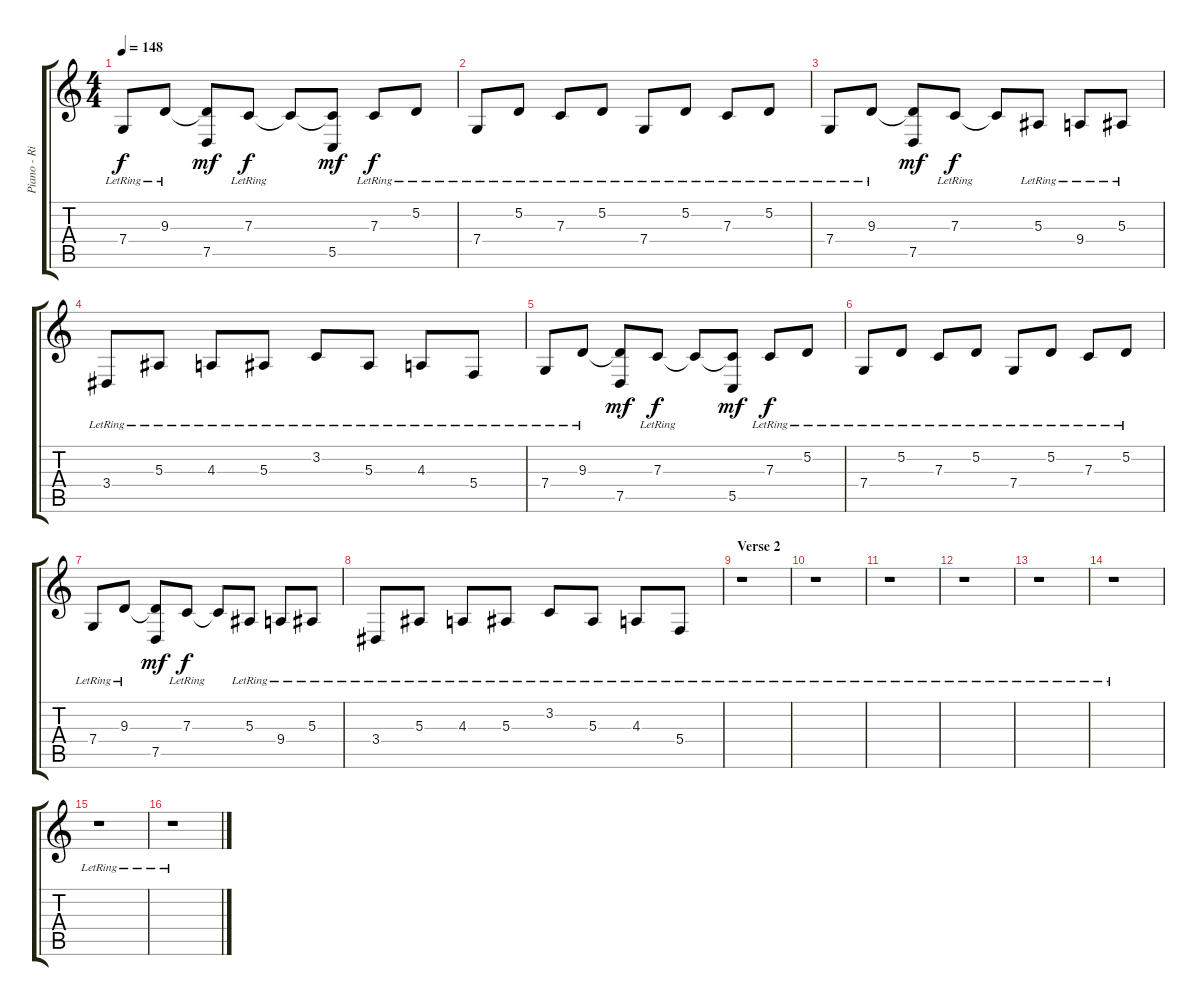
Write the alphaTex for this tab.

\track ("Piano - Right Hand" "Piano - Ri") {instrument brightacousticpiano}
\staff {score tabs}
\tuning (D4 A3 F3 C3 G2 C2) {hide}
\ts (4 4)
\tempo 148
\clef g2
\ks c
7.4{lr}.8{dy f} 9.3{lr}.8 (9.3{t} 7.5).8{dy mf} 7.3{lr}.8{dy f} 7.3{t}.8 (7.3{t} 5.5).8{dy mf} 7.3{lr}.8{dy f} 5.2{lr}.8 |
7.4{lr}.8 5.2{lr}.8 7.3{lr}.8 5.2{lr}.8 7.4{lr}.8 5.2{lr}.8 7.3{lr}.8 5.2{lr}.8 |
7.4{lr}.8 9.3{lr}.8 (9.3{t} 7.5).8{dy mf} 7.3{lr}.8{dy f} 7.3{t}.8 5.3{lr}.8 9.4{lr}.8 5.3{lr}.8 |
3.4{lr}.8 5.3{lr}.8 4.3{lr}.8 5.3{lr}.8 3.2{lr}.8 5.3{lr}.8 4.3{lr}.8 5.4{lr}.8 |
7.4{lr}.8 9.3{lr}.8 (9.3{t} 7.5).8{dy mf} 7.3{lr}.8{dy f} 7.3{t}.8 (7.3{t} 5.5).8{dy mf} 7.3{lr}.8{dy f} 5.2{lr}.8 |
7.4{lr}.8 5.2{lr}.8 7.3{lr}.8 5.2{lr}.8 7.4{lr}.8 5.2{lr}.8 7.3{lr}.8 5.2{lr}.8 |
7.4{lr}.8 9.3{lr}.8 (9.3{t} 7.5).8{dy mf} 7.3{lr}.8{dy f} 7.3{t}.8 5.3{lr}.8 9.4{lr}.8 5.3{lr}.8 |
3.4{lr}.8 5.3{lr}.8 4.3{lr}.8 5.3{lr}.8 3.2{lr}.8 5.3{lr}.8 4.3{lr}.8 5.4{lr}.8 |
\section ("" "Verse 2")
r.1 |
r.1 |
r.1 |
r.1 |
r.1 |
r.1 |
r.1 |
r.1
